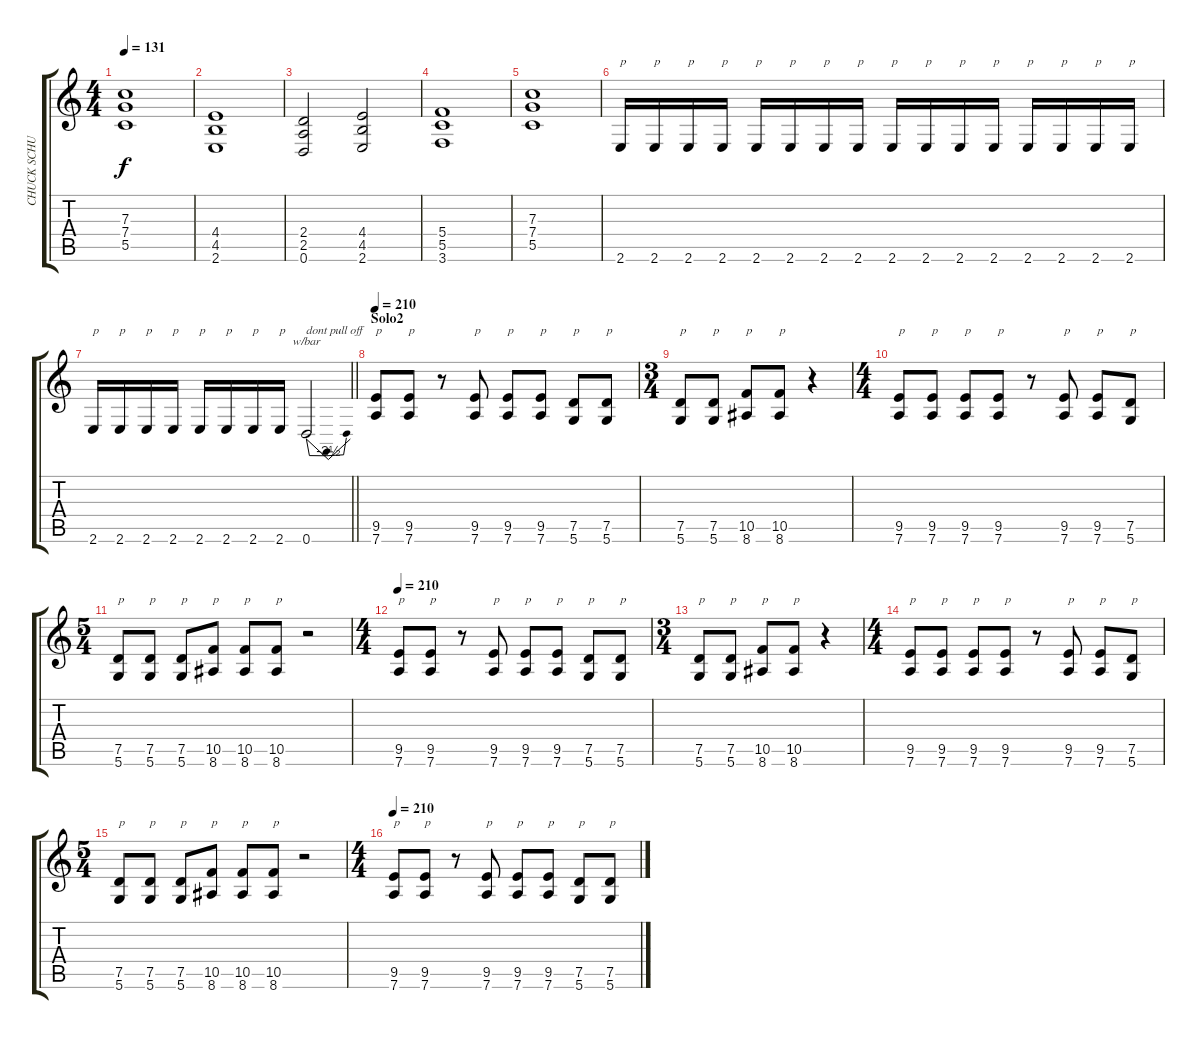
\track ("CHUCK SCHULDINER" "CHUCK SCHU") {instrument distortionguitar}
\staff {score tabs}
\tuning (D4 A3 F3 C3 G2 D2) {hide}
\ts (4 4)
\tempo 131
\clef g2
\ks c
(7.3 7.4 5.5).1{dy f} |
(4.4 4.5 2.6).1 |
(2.4 2.5 0.6).2 (4.4 4.5 2.6).2 |
(5.4 5.5 3.6).1 |
(7.3 7.4 5.5).1 |
2.6.16{txt "p"} 2.6.16{txt "p"} 2.6.16{txt "p"} 2.6.16{txt "p"} 2.6.16{txt "p"} 2.6.16{txt "p"} 2.6.16{txt "p"} 2.6.16{txt "p"} 2.6.16{txt "p"} 2.6.16{txt "p"} 2.6.16{txt "p"} 2.6.16{txt "p"} 2.6.16{txt "p"} 2.6.16{txt "p"} 2.6.16{txt "p"} 2.6.16{txt "p"} |
\barLineRight lightlight
2.6.16{txt "p"} 2.6.16{txt "p"} 2.6.16{txt "p"} 2.6.16{txt "p"} 2.6.16{txt "p"} 2.6.16{txt "p"} 2.6.16{txt "p"} 2.6.16{txt "p"} 0.6.2{tbe (dip default 0 0 30 -14 60 0) txt "dont pull off"} |
\section ("" "Solo2")
\tempo 210
(9.5 7.6).8{txt "p"} (9.5 7.6).8{txt "p"} r.8 (9.5 7.6).8{txt "p"} (9.5 7.6).8{txt "p"} (9.5 7.6).8{txt "p"} (7.5 5.6).8{txt "p"} (7.5 5.6).8{txt "p"} |
\ts (3 4)
(7.5 5.6).8{txt "p"} (7.5 5.6).8{txt "p"} (10.5 8.6).8{txt "p"} (10.5 8.6).8{txt "p"} r.4 |
\ts (4 4)
(9.5 7.6).8{txt "p"} (9.5 7.6).8{txt "p"} (9.5 7.6).8{txt "p"} (9.5 7.6).8{txt "p"} r.8 (9.5 7.6).8{txt "p"} (9.5 7.6).8{txt "p"} (7.5 5.6).8{txt "p"} |
\ts (5 4)
(7.5 5.6).8{txt "p"} (7.5 5.6).8{txt "p"} (7.5 5.6).8{txt "p"} (10.5 8.6).8{txt "p"} (10.5 8.6).8{txt "p"} (10.5 8.6).8{txt "p"} r.2 |
\ts (4 4)
\tempo 210
(9.5 7.6).8{txt "p"} (9.5 7.6).8{txt "p"} r.8 (9.5 7.6).8{txt "p"} (9.5 7.6).8{txt "p"} (9.5 7.6).8{txt "p"} (7.5 5.6).8{txt "p"} (7.5 5.6).8{txt "p"} |
\ts (3 4)
(7.5 5.6).8{txt "p"} (7.5 5.6).8{txt "p"} (10.5 8.6).8{txt "p"} (10.5 8.6).8{txt "p"} r.4 |
\ts (4 4)
(9.5 7.6).8{txt "p"} (9.5 7.6).8{txt "p"} (9.5 7.6).8{txt "p"} (9.5 7.6).8{txt "p"} r.8 (9.5 7.6).8{txt "p"} (9.5 7.6).8{txt "p"} (7.5 5.6).8{txt "p"} |
\ts (5 4)
(7.5 5.6).8{txt "p"} (7.5 5.6).8{txt "p"} (7.5 5.6).8{txt "p"} (10.5 8.6).8{txt "p"} (10.5 8.6).8{txt "p"} (10.5 8.6).8{txt "p"} r.2 |
\ts (4 4)
\tempo 210
(9.5 7.6).8{txt "p"} (9.5 7.6).8{txt "p"} r.8 (9.5 7.6).8{txt "p"} (9.5 7.6).8{txt "p"} (9.5 7.6).8{txt "p"} (7.5 5.6).8{txt "p"} (7.5 5.6).8{txt "p"}
